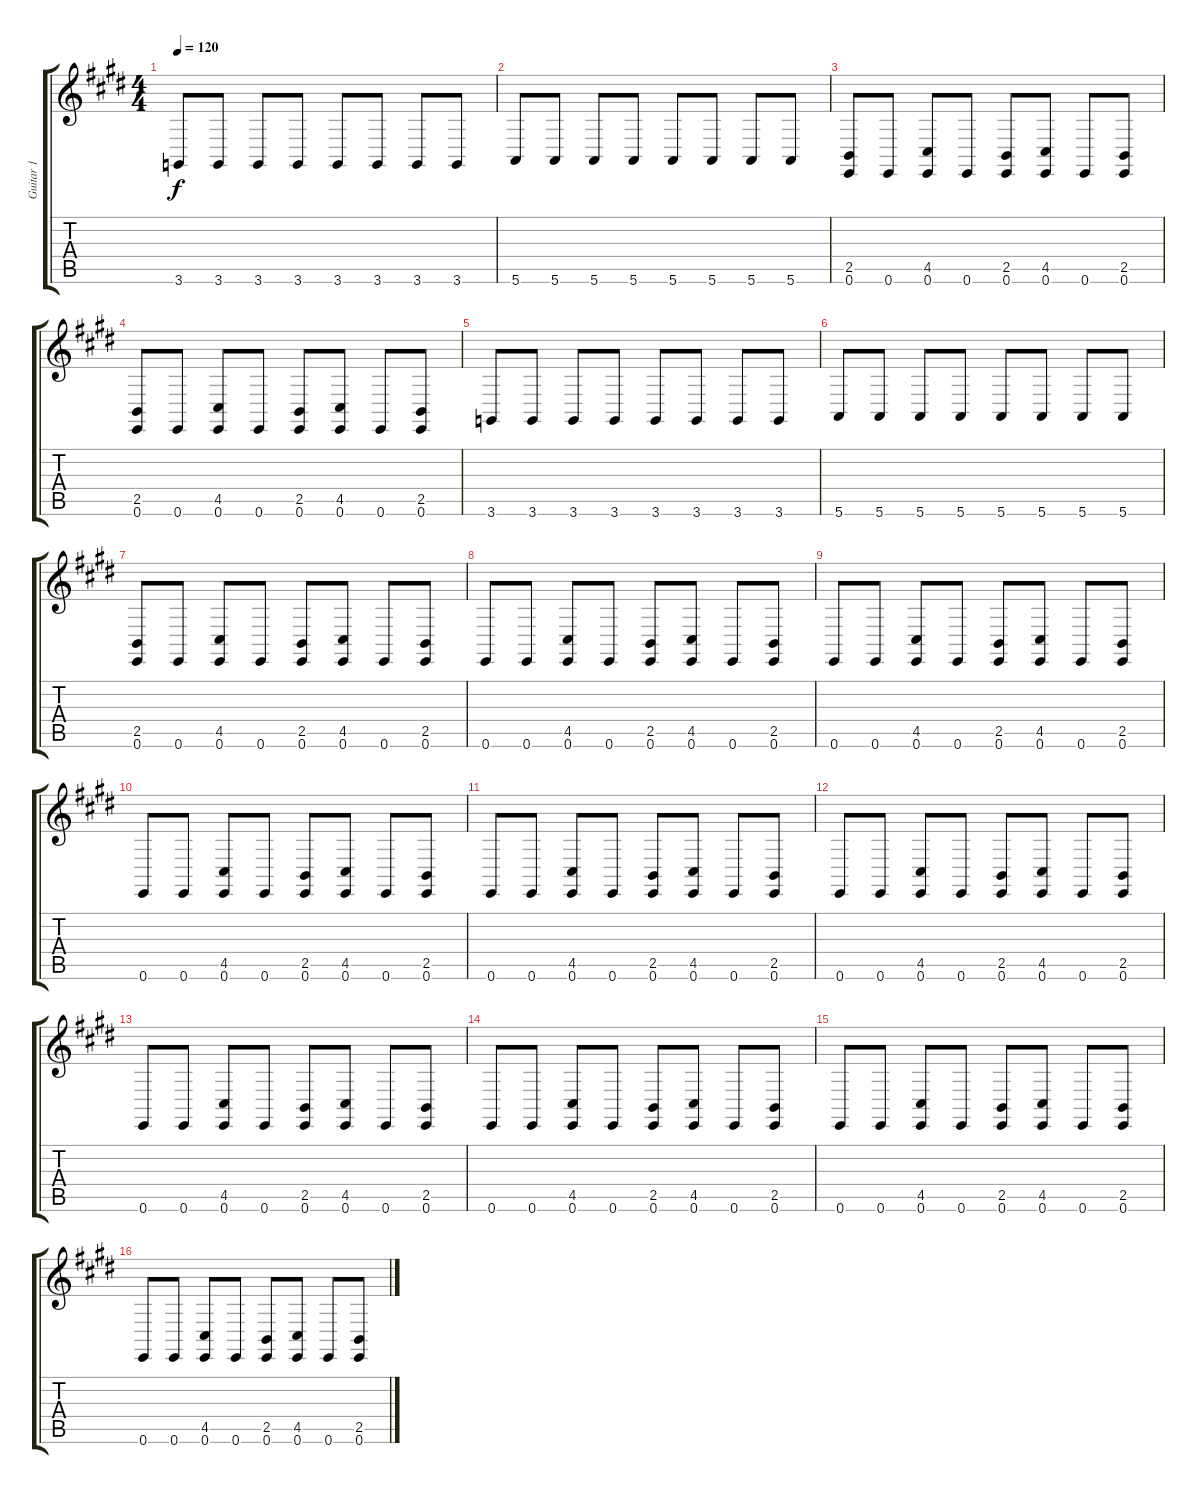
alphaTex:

\track ("Guitar 1" "Guitar 1") {instrument lead2sawtooth}
\staff {score tabs}
\tuning (E4 B3 G3 D3 A2 E2) {hide}
\ts (4 4)
\tempo 120
\clef g2
\ks e
3.6.8{dy f} 3.6.8 3.6.8 3.6.8 3.6.8 3.6.8 3.6.8 3.6.8 |
5.6.8 5.6.8 5.6.8 5.6.8 5.6.8 5.6.8 5.6.8 5.6.8 |
(2.5 0.6).8 0.6.8 (4.5 0.6).8 0.6.8 (2.5 0.6).8 (4.5 0.6).8 0.6.8 (2.5 0.6).8 |
(2.5 0.6).8 0.6.8 (4.5 0.6).8 0.6.8 (2.5 0.6).8 (4.5 0.6).8 0.6.8 (2.5 0.6).8 |
3.6.8 3.6.8 3.6.8 3.6.8 3.6.8 3.6.8 3.6.8 3.6.8 |
5.6.8 5.6.8 5.6.8 5.6.8 5.6.8 5.6.8 5.6.8 5.6.8 |
(2.5 0.6).8 0.6.8 (4.5 0.6).8 0.6.8 (2.5 0.6).8 (4.5 0.6).8 0.6.8 (2.5 0.6).8 |
0.6.8 0.6.8 (4.5 0.6).8 0.6.8 (2.5 0.6).8 (4.5 0.6).8 0.6.8 (2.5 0.6).8 |
0.6.8 0.6.8 (4.5 0.6).8 0.6.8 (2.5 0.6).8 (4.5 0.6).8 0.6.8 (2.5 0.6).8 |
0.6.8 0.6.8 (4.5 0.6).8 0.6.8 (2.5 0.6).8 (4.5 0.6).8 0.6.8 (2.5 0.6).8 |
0.6.8 0.6.8 (4.5 0.6).8 0.6.8 (2.5 0.6).8 (4.5 0.6).8 0.6.8 (2.5 0.6).8 |
0.6.8 0.6.8 (4.5 0.6).8 0.6.8 (2.5 0.6).8 (4.5 0.6).8 0.6.8 (2.5 0.6).8 |
0.6.8 0.6.8 (4.5 0.6).8 0.6.8 (2.5 0.6).8 (4.5 0.6).8 0.6.8 (2.5 0.6).8 |
0.6.8 0.6.8 (4.5 0.6).8 0.6.8 (2.5 0.6).8 (4.5 0.6).8 0.6.8 (2.5 0.6).8 |
0.6.8 0.6.8 (4.5 0.6).8 0.6.8 (2.5 0.6).8 (4.5 0.6).8 0.6.8 (2.5 0.6).8 |
0.6.8 0.6.8 (4.5 0.6).8 0.6.8 (2.5 0.6).8 (4.5 0.6).8 0.6.8 (2.5 0.6).8
